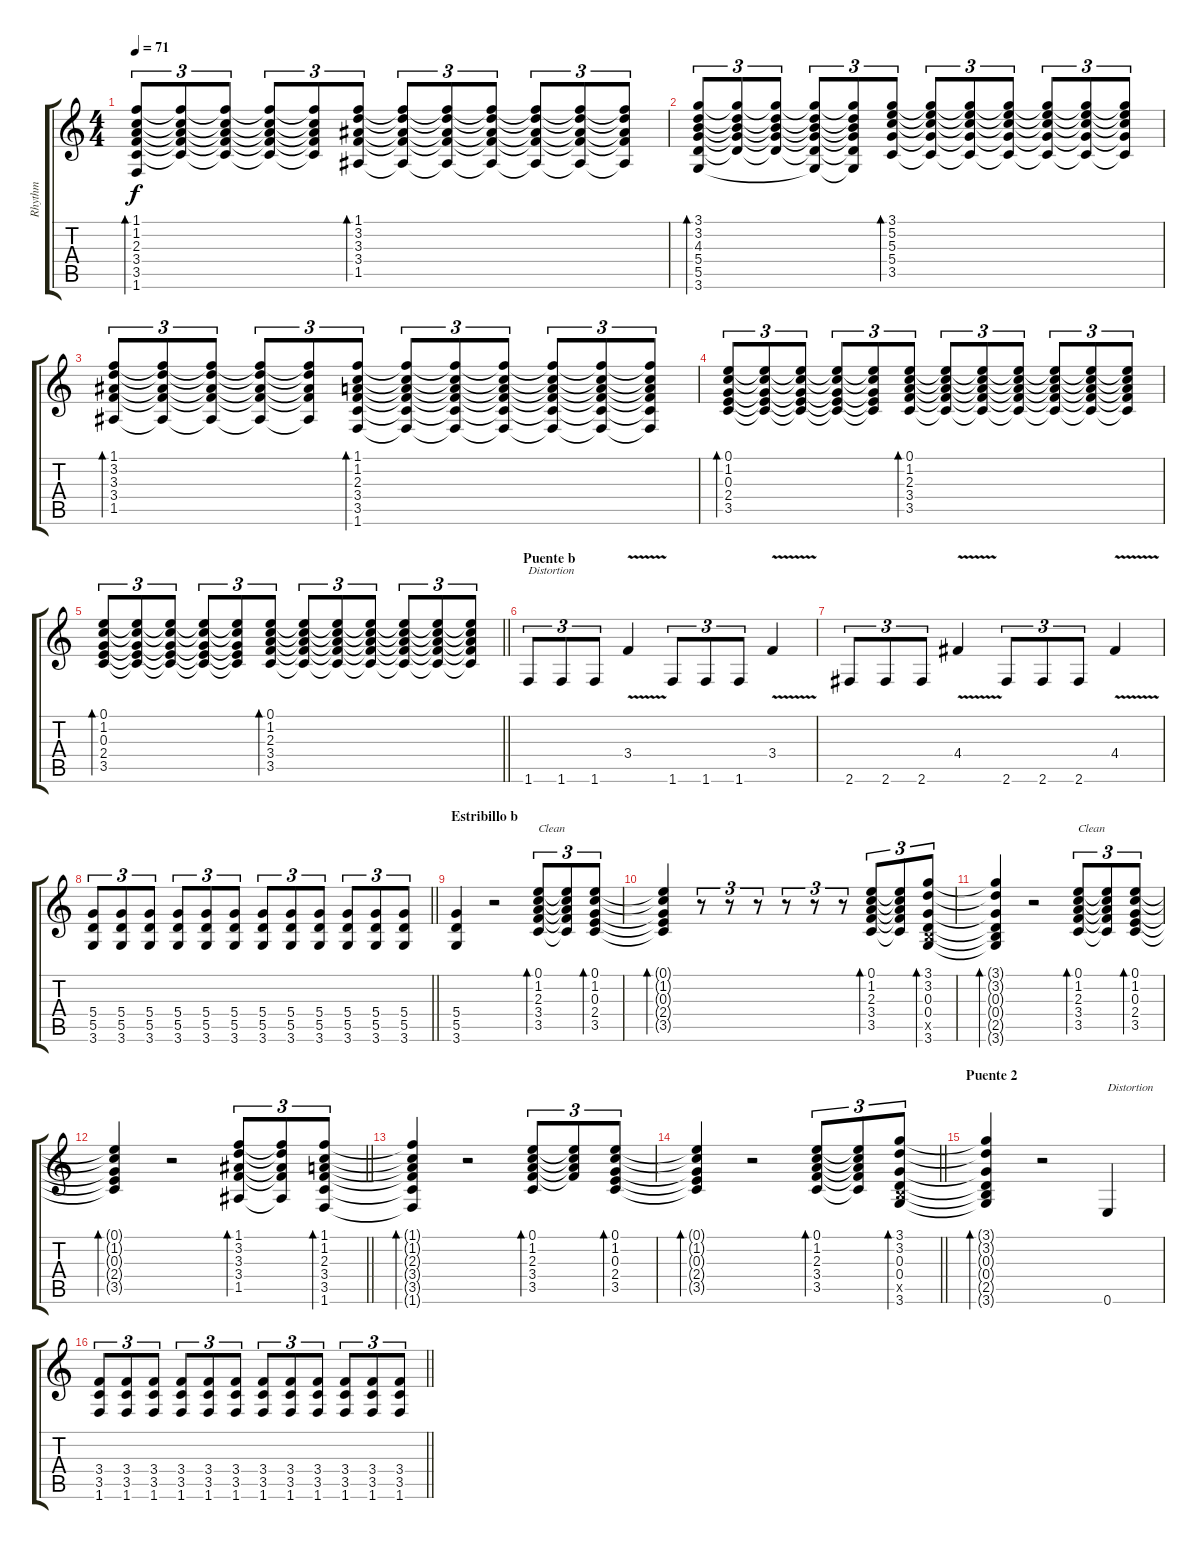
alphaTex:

\track ("Rhythm" "Rhythm") {instrument electricguitarclean}
\staff {score tabs}
\tuning (E4 B3 G3 D3 A2 E2) {hide}
\ts (4 4)
\tempo 71
\clef g2
\ks c
(1.1 1.2 2.3 3.4 3.5 1.6).8{tu (3 2) bd 120 dy f} (1.1{t} 1.2{t} 2.3{t} 3.4{t} 3.5{t}).8{tu (3 2)} (1.1{t} 1.2{t} 2.3{t} 3.4{t} 3.5{t}).8{tu (3 2)} (1.1{t} 1.2{t} 2.3{t} 3.4{t} 3.5{t}).8{tu (3 2)} (1.1{t} 1.2{t} 2.3{t} 3.4{t} 3.5{t}).8{tu (3 2)} (1.1 3.2 3.3 3.4 1.5).8{tu (3 2) bd 120} (1.1{t} 3.2{t} 3.3{t} 3.4{t} 1.5{t}).8{tu (3 2)} (1.1{t} 3.2{t} 3.3{t} 3.4{t} 1.5{t}).8{tu (3 2)} (1.1{t} 3.2{t} 3.3{t} 3.4{t} 1.5{t}).8{tu (3 2)} (1.1{t} 3.2{t} 3.3{t} 3.4{t} 1.5{t}).8{tu (3 2)} (1.1{t} 3.2{t} 3.3{t} 3.4{t} 1.5{t}).8{tu (3 2)} (1.1{t} 3.2{t} 3.3{t} 3.4{t} 1.5{t}).8{tu (3 2)} |
(3.1 3.2 4.3 5.4 5.5 3.6).8{tu (3 2) bd 120} (3.1{t} 3.2{t} 4.3{t} 5.4{t} 5.5{t}).8{tu (3 2)} (3.1{t} 3.2{t} 4.3{t} 5.4{t} 5.5{t}).8{tu (3 2)} (3.1{t} 3.2{t} 4.3{t} 5.4{t} 5.5{t} 3.6{t}).8{tu (3 2)} (3.1{t} 3.2{t} 4.3{t} 5.4{t} 5.5{t} 3.6{t}).8{tu (3 2)} (3.1 5.2 5.3 5.4 3.5).8{tu (3 2) bd 120} (3.1{t} 5.2{t} 5.3{t} 5.4{t} 3.5{t}).8{tu (3 2)} (3.1{t} 5.2{t} 5.3{t} 5.4{t} 3.5{t}).8{tu (3 2)} (3.1{t} 5.2{t} 5.3{t} 5.4{t} 3.5{t}).8{tu (3 2)} (3.1{t} 5.2{t} 5.3{t} 5.4{t} 3.5{t}).8{tu (3 2)} (3.1{t} 5.2{t} 5.3{t} 5.4{t} 3.5{t}).8{tu (3 2)} (3.1{t} 5.2{t} 5.3{t} 5.4{t} 3.5{t}).8{tu (3 2)} |
(1.1 3.2 3.3 3.4 1.5).8{tu (3 2) bd 120} (1.1{t} 3.2{t} 3.3{t} 3.4{t} 1.5{t}).8{tu (3 2)} (1.1{t} 3.2{t} 3.3{t} 3.4{t} 1.5{t}).8{tu (3 2)} (1.1{t} 3.2{t} 3.3{t} 3.4{t} 1.5{t}).8{tu (3 2)} (1.1{t} 3.2{t} 3.3{t} 3.4{t} 1.5{t}).8{tu (3 2)} (1.1 1.2 2.3 3.4 3.5 1.6).8{tu (3 2) bd 120} (1.1{t} 1.2{t} 2.3{t} 3.4{t} 3.5{t} 1.6{t}).8{tu (3 2)} (1.1{t} 1.2{t} 2.3{t} 3.4{t} 3.5{t} 1.6{t}).8{tu (3 2)} (1.1{t} 1.2{t} 2.3{t} 3.4{t} 3.5{t} 1.6{t}).8{tu (3 2)} (1.1{t} 1.2{t} 2.3{t} 3.4{t} 3.5{t} 1.6{t}).8{tu (3 2)} (1.1{t} 1.2{t} 2.3{t} 3.4{t} 3.5{t} 1.6{t}).8{tu (3 2)} (1.1{t} 1.2{t} 2.3{t} 3.4{t} 3.5{t} 1.6{t}).8{tu (3 2)} |
(0.1 1.2 0.3 2.4 3.5).8{tu (3 2) bd 120} (0.1{t} 1.2{t} 0.3{t} 2.4{t} 3.5{t}).8{tu (3 2)} (0.1{t} 1.2{t} 0.3{t} 2.4{t} 3.5{t}).8{tu (3 2)} (0.1{t} 1.2{t} 0.3{t} 2.4{t} 3.5{t}).8{tu (3 2)} (0.1{t} 1.2{t} 0.3{t} 2.4{t} 3.5{t}).8{tu (3 2)} (0.1 1.2 2.3 3.4 3.5).8{tu (3 2) bd 120} (0.1{t} 1.2{t} 2.3{t} 3.4{t} 3.5{t}).8{tu (3 2)} (0.1{t} 1.2{t} 2.3{t} 3.4{t} 3.5{t}).8{tu (3 2)} (0.1{t} 1.2{t} 2.3{t} 3.4{t} 3.5{t}).8{tu (3 2)} (0.1{t} 1.2{t} 2.3{t} 3.4{t} 3.5{t}).8{tu (3 2)} (0.1{t} 1.2{t} 2.3{t} 3.4{t} 3.5{t}).8{tu (3 2)} (0.1{t} 1.2{t} 2.3{t} 3.4{t} 3.5{t}).8{tu (3 2)} |
\barLineRight lightlight
(0.1 1.2 0.3 2.4 3.5).8{tu (3 2) bd 120} (0.1{t} 1.2{t} 0.3{t} 2.4{t} 3.5{t}).8{tu (3 2)} (0.1{t} 1.2{t} 0.3{t} 2.4{t} 3.5{t}).8{tu (3 2)} (0.1{t} 1.2{t} 0.3{t} 2.4{t} 3.5{t}).8{tu (3 2)} (0.1{t} 1.2{t} 0.3{t} 2.4{t} 3.5{t}).8{tu (3 2)} (0.1 1.2 2.3 3.4 3.5).8{tu (3 2) bd 120} (0.1{t} 1.2{t} 2.3{t} 3.4{t} 3.5{t}).8{tu (3 2)} (0.1{t} 1.2{t} 2.3{t} 3.4{t} 3.5{t}).8{tu (3 2)} (0.1{t} 1.2{t} 2.3{t} 3.4{t} 3.5{t}).8{tu (3 2)} (0.1{t} 1.2{t} 2.3{t} 3.4{t} 3.5{t}).8{tu (3 2)} (0.1{t} 1.2{t} 2.3{t} 3.4{t} 3.5{t}).8{tu (3 2)} (0.1{t} 1.2{t} 2.3{t} 3.4{t} 3.5{t}).8{tu (3 2)} |
\section ("" "Puente b")
1.6.8{tu (3 2) txt "Distortion" instrument distortionguitar} 1.6.8{tu (3 2)} 1.6.8{tu (3 2)} 3.4{v}.4 1.6.8{tu (3 2)} 1.6.8{tu (3 2)} 1.6.8{tu (3 2)} 3.4{v}.4 |
2.6.8{tu (3 2)} 2.6.8{tu (3 2)} 2.6.8{tu (3 2)} 4.4{v}.4 2.6.8{tu (3 2)} 2.6.8{tu (3 2)} 2.6.8{tu (3 2)} 4.4{v}.4 |
\barLineRight lightlight
(5.4 5.5 3.6).8{tu (3 2)} (5.4 5.5 3.6).8{tu (3 2)} (5.4 5.5 3.6).8{tu (3 2)} (5.4 5.5 3.6).8{tu (3 2)} (5.4 5.5 3.6).8{tu (3 2)} (5.4 5.5 3.6).8{tu (3 2)} (5.4 5.5 3.6).8{tu (3 2)} (5.4 5.5 3.6).8{tu (3 2)} (5.4 5.5 3.6).8{tu (3 2)} (5.4 5.5 3.6).8{tu (3 2)} (5.4 5.5 3.6).8{tu (3 2)} (5.4 5.5 3.6).8{tu (3 2)} |
\section ("" "Estribillo b")
(5.4 5.5 3.6).4 r.2 (0.1 1.2 2.3 3.4 3.5).8{tu (3 2) bd 120 txt "Clean" instrument electricguitarclean} (0.1{t} 1.2{t} 2.3{t} 3.4{t} 3.5{t}).8{tu (3 2)} (0.1 1.2 0.3 2.4 3.5).8{tu (3 2) bd 120} |
(0.1{t} 1.2{t} 0.3{t} 2.4{t} 3.5{t}).4{bd 120} r.8{tu (3 2)} r.8{tu (3 2)} r.8{tu (3 2)} r.8{tu (3 2)} r.8{tu (3 2)} r.8{tu (3 2)} (0.1 1.2 2.3 3.4 3.5).8{tu (3 2) bd 120} (0.1{t} 1.2{t} 2.3{t} 3.4{t} 3.5{t}).8{tu (3 2)} (3.1 3.2 0.3 0.4 2.5{x} 3.6).8{tu (3 2) bd 120} |
(3.1{t} 3.2{t} 0.3{t} 0.4{t} 2.5{t} 3.6{t}).4{bd 120} r.2 (0.1 1.2 2.3 3.4 3.5).8{tu (3 2) bd 120 txt "Clean" instrument electricguitarclean} (0.1{t} 1.2{t} 2.3{t} 3.4{t} 3.5{t}).8{tu (3 2)} (0.1 1.2 0.3 2.4 3.5).8{tu (3 2) bd 120} |
\barLineRight lightlight
(0.1{t} 1.2{t} 0.3{t} 2.4{t} 3.5{t}).4{bd 120} r.2 (1.1 3.2 3.3 3.4 1.5).8{tu (3 2) bd 120} (1.1{t} 3.2{t} 3.3{t} 3.4{t} 1.5{t}).8{tu (3 2)} (1.1 1.2 2.3 3.4 3.5 1.6).8{tu (3 2) bd 120} |
(1.1{t} 1.2{t} 2.3{t} 3.4{t} 3.5{t} 1.6{t}).4{bd 120} r.2 (0.1 1.2 2.3 3.4 3.5).8{tu (3 2) bd 120} (0.1{t} 1.2{t} 2.3{t} 3.4{t}).8{tu (3 2)} (0.1 1.2 0.3 2.4 3.5).8{tu (3 2) bd 120} |
\barLineRight lightlight
(0.1{t} 1.2{t} 0.3{t} 2.4{t} 3.5{t}).4{bd 120} r.2 (0.1 1.2 2.3 3.4 3.5).8{tu (3 2) bd 120} (0.1{t} 1.2{t} 2.3{t} 3.4{t} 3.5{t}).8{tu (3 2)} (3.1 3.2 0.3 0.4 2.5{x} 3.6).8{tu (3 2) bd 120} |
\section ("" "Puente 2")
(3.1{t} 3.2{t} 0.3{t} 0.4{t} 2.5{t} 3.6{t}).4{bd 120} r.2 0.6.4{txt "Distortion" instrument distortionguitar} |
\barLineRight lightlight
(3.4 3.5 1.6).8{tu (3 2)} (3.4 3.5 1.6).8{tu (3 2)} (3.4 3.5 1.6).8{tu (3 2)} (3.4 3.5 1.6).8{tu (3 2)} (3.4 3.5 1.6).8{tu (3 2)} (3.4 3.5 1.6).8{tu (3 2)} (3.4 3.5 1.6).8{tu (3 2)} (3.4 3.5 1.6).8{tu (3 2)} (3.4 3.5 1.6).8{tu (3 2)} (3.4 3.5 1.6).8{tu (3 2)} (3.4 3.5 1.6).8{tu (3 2)} (3.4 3.5 1.6).8{tu (3 2)}
